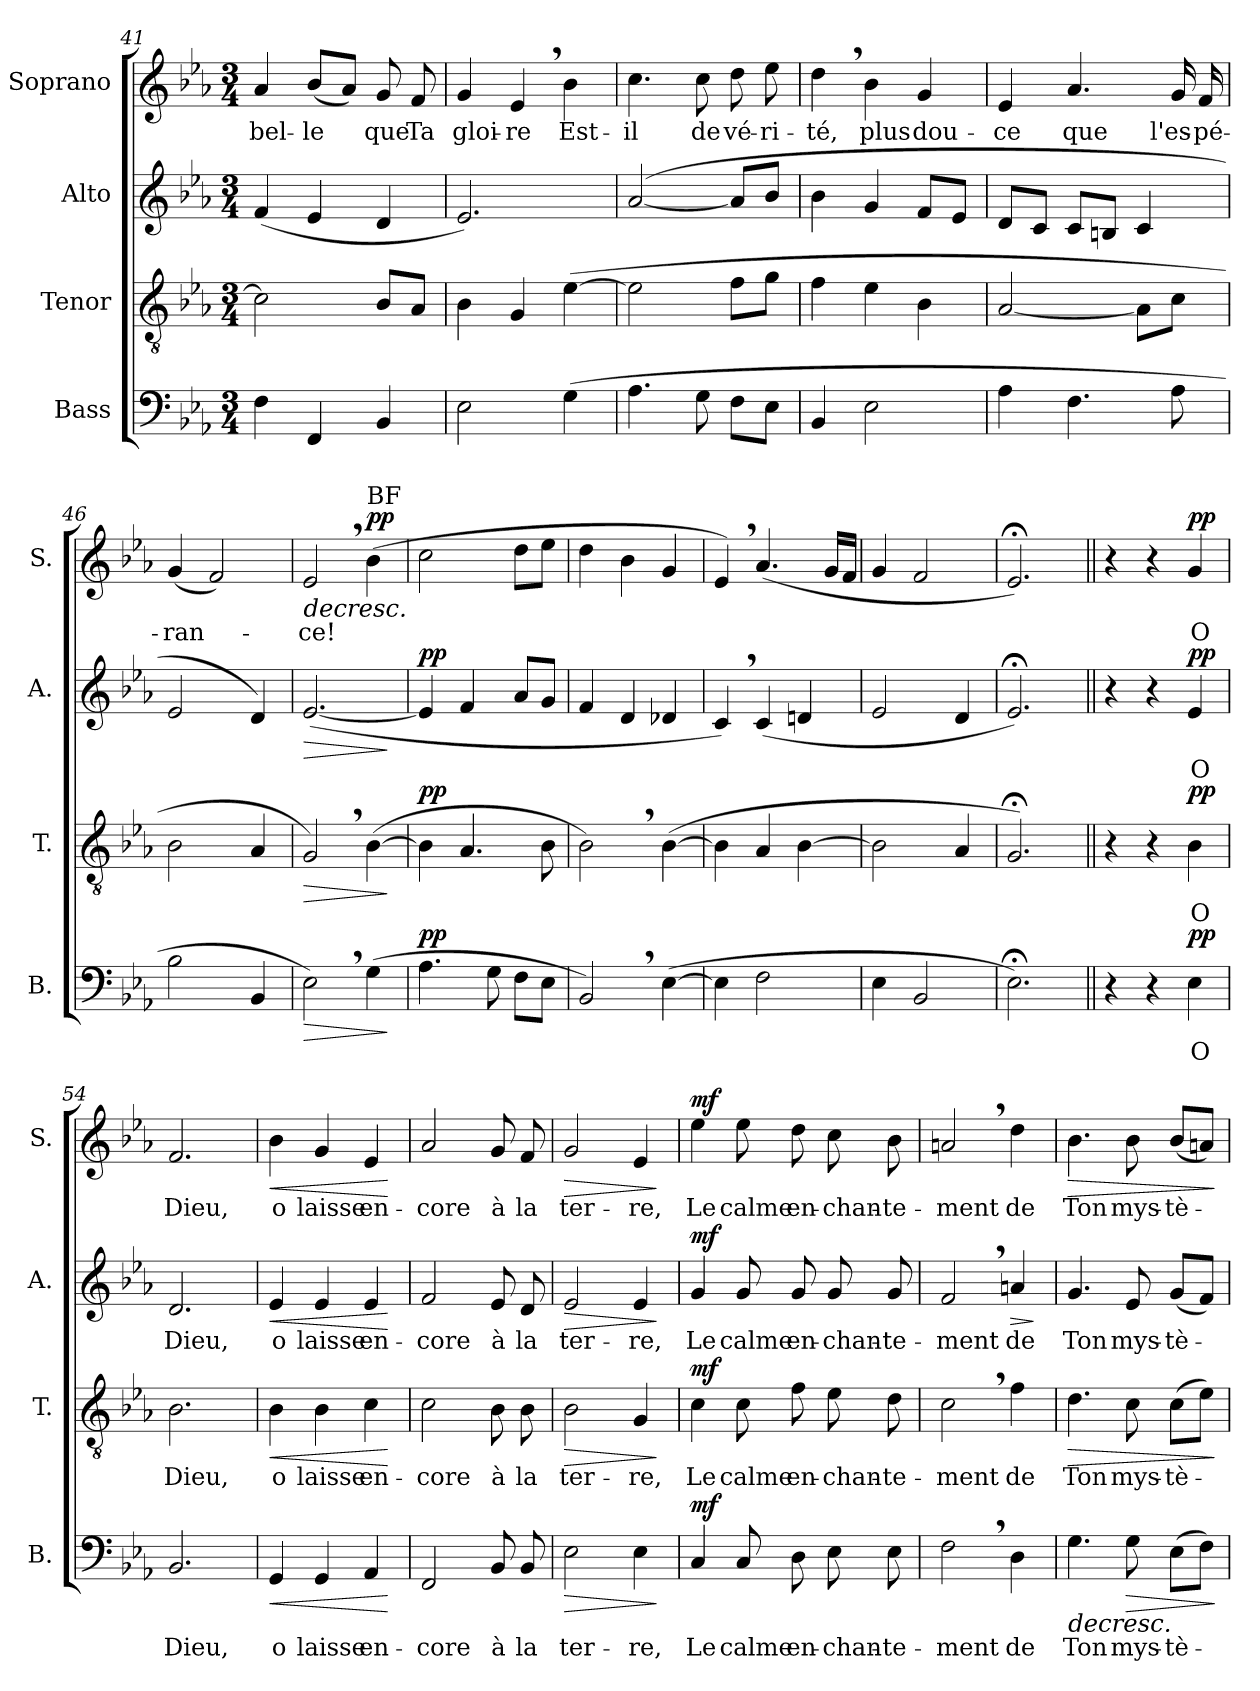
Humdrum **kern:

**kern	**text	**dynam	**kern	**text	**dynam	**kern	**text	**dynam	**kern	**text	**dynam
*part4	*part4	*part4	*part3	*part3	*part3	*part2	*part2	*part2	*part1	*part1	*part1
*staff4	*staff4	*staff4	*staff3	*staff3	*staff3	*staff2	*staff2	*staff2	*staff1	*staff1	*staff1
*I"Bass	*	*	*I"Tenor	*	*	*I"Alto	*	*	*I"Soprano	*	*
*I'B.	*	*	*I'T.	*	*	*I'A.	*	*	*I'S.	*	*
!!LO:PB:g=z
*clefF4	*	*	*clefGv2	*	*	*clefG2	*	*	*clefG2	*	*
*k[b-e-a-]	*	*	*k[b-e-a-]	*	*	*k[b-e-a-]	*	*	*k[b-e-a-]	*	*
*M3/4	*	*	*M3/4	*	*	*M3/4	*	*	*M3/4	*	*
=41	=41	=41	=41	=41	=41	=41	=41	=41	=41	=41	=41
!	!	!	!	!	!	!	!	!	!	!LO:LY:b	!
4F\	.	.	2c\]	.	.	(4f/	.	.	4a-/	bel-	.
!	!	!	!	!	!	!	!	!	!	!LO:LY:b	!
4FF/	.	.	.	.	.	4e-/	.	.	(8b-/L	-le	.
.	.	.	.	.	.	.	.	.	8a-/J)	.	.
!	!	!	!	!	!	!	!	!	!	!LO:LY:b	!
4BB-/	.	.	8B-/L	.	.	4d/	.	.	8g/	que	.
!	!	!	!	!	!	!	!	!	!	!LO:LY:b	!
.	.	.	8A-/J	.	.	.	.	.	8f/	Ta	.
=42	=42	=42	=42	=42	=42	=42	=42	=42	=42	=42	=42
!	!	!	!	!	!	!	!	!	!	!LO:LY:b	!
2E-\	.	.	4B-\	.	.	2.e-/)	.	.	4g/	gloi-	.
!	!	!	!	!	!	!	!	!	!	!LO:LY:b	!
.	.	.	4G/	.	.	.	.	.	4e-,/	-re	.
!	!	!	!	!	!	!	!	!	!	!LO:LY:b	!
(4G\	.	.	([4e-\	.	.	.	.	.	4b-\	Est-	.
=43	=43	=43	=43	=43	=43	=43	=43	=43	=43	=43	=43
!	!	!	!	!	!	!	!	!	!	!LO:LY:b	!
4.A-\	.	.	2e-\]	.	.	([2a-/	.	.	4.cc\	-il	.
!	!	!	!	!	!	!	!	!	!	!LO:LY:b	!
8G\	.	.	.	.	.	.	.	.	8cc\	de	.
!	!	!	!	!	!	!	!	!	!	!LO:LY:b	!
8F\L	.	.	8f\L	.	.	8a-/L]	.	.	8dd\	vé-	.
!	!	!	!	!	!	!	!	!	!	!LO:LY:b	!
8E-\J	.	.	8g\J	.	.	8b-/J	.	.	8ee-\	-ri-	.
=44	=44	=44	=44	=44	=44	=44	=44	=44	=44	=44	=44
!	!	!	!	!	!	!	!	!	!	!LO:LY:b	!
4BB-/	.	.	4f\	.	.	4b-\	.	.	4dd,\	-té,	.
!	!	!	!	!	!	!	!	!	!	!LO:LY:b	!
2E-\	.	.	4e-\	.	.	4g/	.	.	4b-\	plus	.
!	!	!	!	!	!	!	!	!	!	!LO:LY:b	!
.	.	.	4B-\	.	.	8f/L	.	.	4g/	dou-	.
.	.	.	.	.	.	8e-/J	.	.	.	.	.
=45	=45	=45	=45	=45	=45	=45	=45	=45	=45	=45	=45
!	!	!	!	!	!	!	!	!	!	!LO:LY:b	!
4A-\	.	.	[2A-/	.	.	8d/L	.	.	4e-/	-ce	.
.	.	.	.	.	.	8c/J	.	.	.	.	.
!	!	!	!	!	!	!	!	!	!	!LO:LY:b	!
4.F\	.	.	.	.	.	8c/L	.	.	4.a-/	que	.
.	.	.	.	.	.	8Bn/J	.	.	.	.	.
.	.	.	8A-\L]	.	.	4c/	.	.	.	.	.
!	!	!	!	!	!	!	!	!	!	!LO:LY:b	!
8A-\	.	.	8c\J	.	.	.	.	.	16g/	l'es-	.
!	!	!	!	!	!	!	!	!	!	!LO:LY:b	!
.	.	.	.	.	.	.	.	.	16f/	-pé-	.
=46	=46	=46	=46	=46	=46	=46	=46	=46	=46	=46	=46
!	!	!	!	!	!	!	!	!	!	!LO:LY:b	!
2B-\	.	.	2B-\	.	.	2e-/	.	.	(4g/	-ran-	.
.	.	.	.	.	.	.	.	.	2f/)	.	.
4BB-/	.	.	4A-/	.	.	4d/)	.	.	.	.	.
!!LO:LB:g=z
=47	=47	=47	=47	=47	=47	=47	=47	=47	=47	=47	=47
!	!	!LO:HP:b	!	!	!LO:HP:b	!	!	!LO:HP:b	!	!LO:LY:b	!LO:HP:b
2E-,\)	.	>	2G,/)	.	>	([2.e-/	.	>	2e-,/	-ce!	>
!	!	!	!	!	!	!	!	!	!LO:TX:a:t=BF	!	!
!	!	!	!	!	!	!	!	!	!	!	!LO:DY:b
(4G\	.	.	([4B-\	.	.	.	.	.	(4b-\	.	pp
.	.	]	.	.	]	.	.	]	.	.	]
=48	=48	=48	=48	=48	=48	=48	=48	=48	=48	=48	=48
!	!	!LO:DY:b	!	!	!LO:DY:b	!	!	!LO:DY:b	!	!	!
4.A-\	.	pp	4B-\]	.	pp	4e-/]	.	pp	2cc\	.	.
.	.	.	4.A-/	.	.	4f/	.	.	.	.	.
8G\	.	.	.	.	.	.	.	.	.	.	.
8F\L	.	.	.	.	.	8a-/L	.	.	8dd\L	.	.
8E-\J	.	.	8B-\	.	.	8g/J	.	.	8ee-\J	.	.
=49	=49	=49	=49	=49	=49	=49	=49	=49	=49	=49	=49
2BB-,/)	.	.	2B-,\)	.	.	4f/	.	.	4dd\	.	.
.	.	.	.	.	.	4d/	.	.	4b-\	.	.
([4E-\	.	.	([4B-\	.	.	4d-X/	.	.	4g/	.	.
=50	=50	=50	=50	=50	=50	=50	=50	=50	=50	=50	=50
4E-\]	.	.	4B-\]	.	.	4c,/)	.	.	4e-,/)	.	.
2F\	.	.	4A-/	.	.	(4c/	.	.	(4.a-/	.	.
.	.	.	[4B-\	.	.	4dn/	.	.	.	.	.
.	.	.	.	.	.	.	.	.	16g/LL	.	.
.	.	.	.	.	.	.	.	.	16f/JJ	.	.
=51	=51	=51	=51	=51	=51	=51	=51	=51	=51	=51	=51
4E-\	.	.	2B-\]	.	.	2e-/	.	.	4g/	.	.
2BB-/	.	.	.	.	.	.	.	.	2f/	.	.
.	.	.	4A-/	.	.	4d/	.	.	.	.	.
=52	=52	=52	=52	=52	=52	=52	=52	=52	=52	=52	=52
2.E-;<\)	.	.	2.G;</)	.	.	2.e-;</)	.	.	2.e-;</)	.	.
!!LO:PB:g=z
=53||	=53||	=53||	=53||	=53||	=53||	=53||	=53||	=53||	=53||	=53||	=53||
4r	.	.	4r	.	.	4r	.	.	4r	.	.
4r	.	.	4r	.	.	4r	.	.	4r	.	.
!	!LO:LY:b	!LO:DY:b	!	!LO:LY:b	!LO:DY:b	!	!LO:LY:b	!LO:DY:b	!	!LO:LY:b	!LO:DY:b
4E-\	O	pp	4B-\	O	pp	4e-/	O	pp	4g/	O	pp
=54	=54	=54	=54	=54	=54	=54	=54	=54	=54	=54	=54
!	!LO:LY:b	!	!	!LO:LY:b	!	!	!LO:LY:b	!	!	!LO:LY:b	!
2.BB-/	Dieu,	.	2.B-\	Dieu,	.	2.d/	Dieu,	.	2.f/	Dieu,	.
=55	=55	=55	=55	=55	=55	=55	=55	=55	=55	=55	=55
!	!LO:LY:b	!LO:HP:b	!	!LO:LY:b	!LO:HP:b	!	!LO:LY:b	!LO:HP:b	!	!LO:LY:b	!LO:HP:b
4GG/	o	<	4B-\	o	<	4e-/	o	<	4b-\	o	<
!	!LO:LY:b	!	!	!LO:LY:b	!	!	!LO:LY:b	!	!	!LO:LY:b	!
4GG/	laisse	.	4B-\	laisse	.	4e-/	laisse	.	4g/	laisse	.
!	!LO:LY:b	!	!	!LO:LY:b	!	!	!LO:LY:b	!	!	!LO:LY:b	!
4AA-/	en-	.	4c\	en-	.	4e-/	en-	.	4e-/	en-	.
.	.	[	.	.	[	.	.	[	.	.	[
=56	=56	=56	=56	=56	=56	=56	=56	=56	=56	=56	=56
!	!LO:LY:b	!	!	!LO:LY:b	!	!	!LO:LY:b	!	!	!LO:LY:b	!
2FF/	-core	.	2c\	-core	.	2f/	-core	.	2a-/	-core	.
!	!LO:LY:b	!	!	!LO:LY:b	!	!	!LO:LY:b	!	!	!LO:LY:b	!
8BB-/	à	.	8B-\	à	.	8e-/	à	.	8g/	à	.
!	!LO:LY:b	!	!	!LO:LY:b	!	!	!LO:LY:b	!	!	!LO:LY:b	!
8BB-/	la	.	8B-\	la	.	8d/	la	.	8f/	la	.
=57	=57	=57	=57	=57	=57	=57	=57	=57	=57	=57	=57
!	!LO:LY:b	!LO:HP:b	!	!LO:LY:b	!LO:HP:b	!	!LO:LY:b	!LO:HP:b	!	!LO:LY:b	!LO:HP:b
2E-\	ter-	>	2B-\	ter-	>	2e-/	ter-	>	2g/	ter-	>
!	!LO:LY:b	!	!	!LO:LY:b	!	!	!LO:LY:b	!	!	!LO:LY:b	!
4E-\	-re,	.	4G/	-re,	.	4e-/	-re,	.	4e-/	-re,	.
.	.	]	.	.	]	.	.	]	.	.	]
=58	=58	=58	=58	=58	=58	=58	=58	=58	=58	=58	=58
!	!LO:LY:b	!LO:DY:b	!	!LO:LY:b	!LO:DY:b	!	!LO:LY:b	!LO:DY:b	!	!LO:LY:b	!LO:DY:b
4C/	Le	mf	4c\	Le	mf	4g/	Le	mf	4ee-\	Le	mf
!	!LO:LY:b	!	!	!LO:LY:b	!	!	!LO:LY:b	!	!	!LO:LY:b	!
8C/	calme	.	8c\	calme	.	8g/	calme	.	8ee-\	calme	.
!	!LO:LY:b	!	!	!LO:LY:b	!	!	!LO:LY:b	!	!	!LO:LY:b	!
8D\	en-	.	8f\	en-	.	8g/	en-	.	8dd\	en-	.
!	!LO:LY:b	!	!	!LO:LY:b	!	!	!LO:LY:b	!	!	!LO:LY:b	!
8E-\	-chan-	.	8e-\	-chan-	.	8g/	-chan-	.	8cc\	-chan-	.
!	!LO:LY:b	!	!	!LO:LY:b	!	!	!LO:LY:b	!	!	!LO:LY:b	!
8E-\	-te-	.	8d\	-te-	.	8g/	-te-	.	8b-\	-te-	.
=59	=59	=59	=59	=59	=59	=59	=59	=59	=59	=59	=59
!	!LO:LY:b	!	!	!LO:LY:b	!	!	!LO:LY:b	!	!	!LO:LY:b	!
2F,\	-ment	.	2c,\	-ment	.	2f,/	-ment	.	2an,/	-ment	.
!	!LO:LY:b	!	!	!LO:LY:b	!	!	!LO:LY:b	!LO:HP:b	!	!LO:LY:b	!
4D\	de	.	4f\	de	.	4an/	de	>	4dd\	de	.
.	.	.	.	.	.	.	.	]	.	.	.
!!LO:LB:g=z
=60	=60	=60	=60	=60	=60	=60	=60	=60	=60	=60	=60
!	!LO:LY:b	!LO:HP:b	!	!LO:LY:b	!LO:HP:b	!	!LO:LY:b	!	!	!LO:LY:b	!LO:HP:b
4.G\	Ton	>	4.d\	Ton	>	4.g/	Ton	.	4.b-\	Ton	>
!	!LO:LY:b	!LO:HP:b	!	!LO:LY:b	!	!	!LO:LY:b	!	!	!LO:LY:b	!
8G\	mys-	>	8c\	mys-	.	8e-/	mys-	.	8b-\	mys-	.
!	!LO:LY:b	!	!	!LO:LY:b	!	!	!LO:LY:b	!	!	!LO:LY:b	!
(8E-\L	-tè-	.	(8c\L	-tè-	.	(8g/L	-tè-	.	(8b-/L	-tè-	.
8F\J)	.	.	8e-\J)	.	.	8f/J)	.	.	8an/J)	.	.
.	.	] ]	.	.	]	.	.	.	.	.	]
=	=	=	=	=	=	=	=	=	=	=	=
*-	*-	*-	*-	*-	*-	*-	*-	*-	*-	*-	*-
